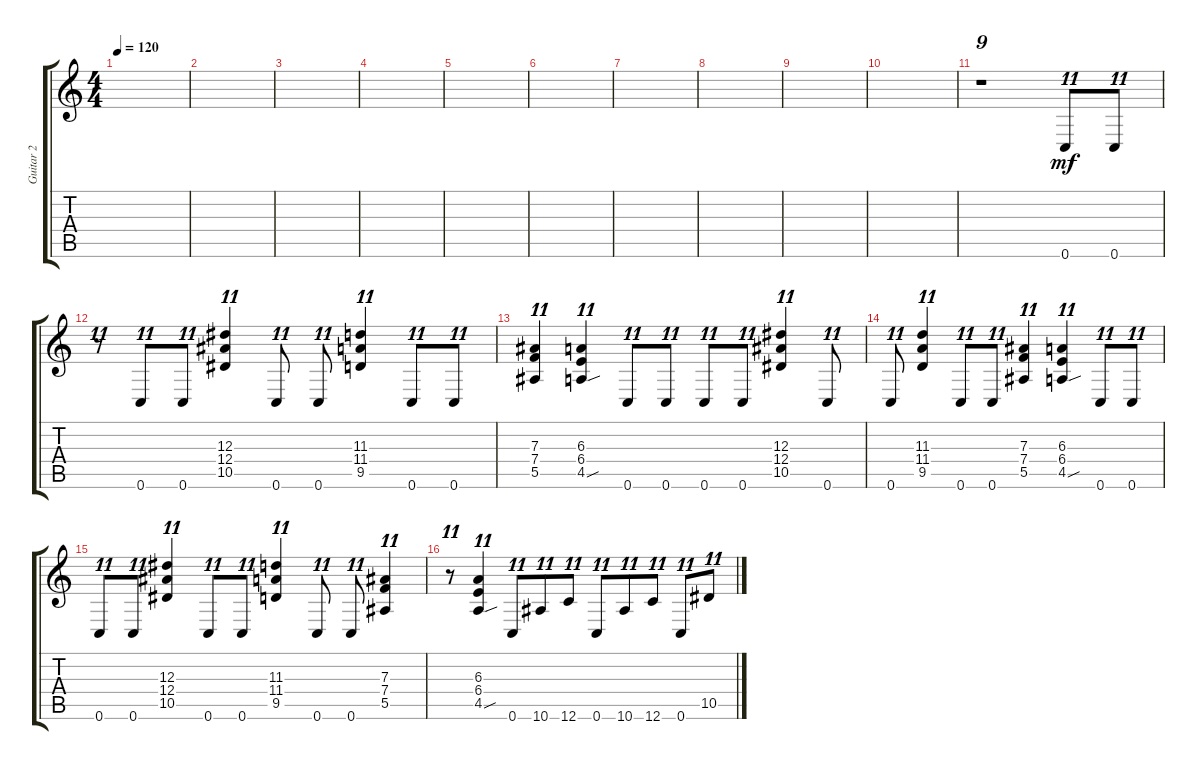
\track ("Guitar 2" "Guitar 2") {instrument distortionguitar}
\staff {score tabs}
\tuning (C4 G3 Eb3 Bb2 F2 C2) {hide}
\ts (4 4)
\tempo 120
\clef g2
\ks c
|
|
|
|
|
|
|
|
|
|
r.1{tu (9 8)} 0.6.8{tu (11 8) dy mf} 0.6.8{tu (11 8)} |
r.8{tu (11 8)} 0.6.8{tu (11 8)} 0.6.8{tu (11 8)} (12.3 12.4 10.5).4{tu (11 8)} 0.6.8{tu (11 8)} 0.6.8{tu (11 8)} (11.3 11.4 9.5).4{tu (11 8)} 0.6.8{tu (11 8)} 0.6.8{tu (11 8)} |
(7.3 7.4 5.5).4{tu (11 8)} (6.3 6.4 4.5{sou}).4{tu (11 8)} 0.6.8{tu (11 8)} 0.6.8{tu (11 8)} 0.6.8{tu (11 8)} 0.6.8{tu (11 8)} (12.3 12.4 10.5).4{tu (11 8)} 0.6.8{tu (11 8)} |
0.6.8{tu (11 8)} (11.3 11.4 9.5).4{tu (11 8)} 0.6.8{tu (11 8)} 0.6.8{tu (11 8)} (7.3 7.4 5.5).4{tu (11 8)} (6.3 6.4 4.5{sou}).4{tu (11 8)} 0.6.8{tu (11 8)} 0.6.8{tu (11 8)} |
0.6.8{tu (11 8)} 0.6.8{tu (11 8)} (12.3 12.4 10.5).4{tu (11 8)} 0.6.8{tu (11 8)} 0.6.8{tu (11 8)} (11.3 11.4 9.5).4{tu (11 8)} 0.6.8{tu (11 8)} 0.6.8{tu (11 8)} (7.3 7.4 5.5).4{tu (11 8)} |
r.8{tu (11 8)} (6.3 6.4 4.5{sou}).4{tu (11 8)} 0.6.8{tu (11 8)} 10.6.8{tu (11 8)} 12.6.8{tu (11 8)} 0.6.8{tu (11 8)} 10.6.8{tu (11 8)} 12.6.8{tu (11 8)} 0.6.8{tu (11 8)} 10.5.8{tu (11 8)}
